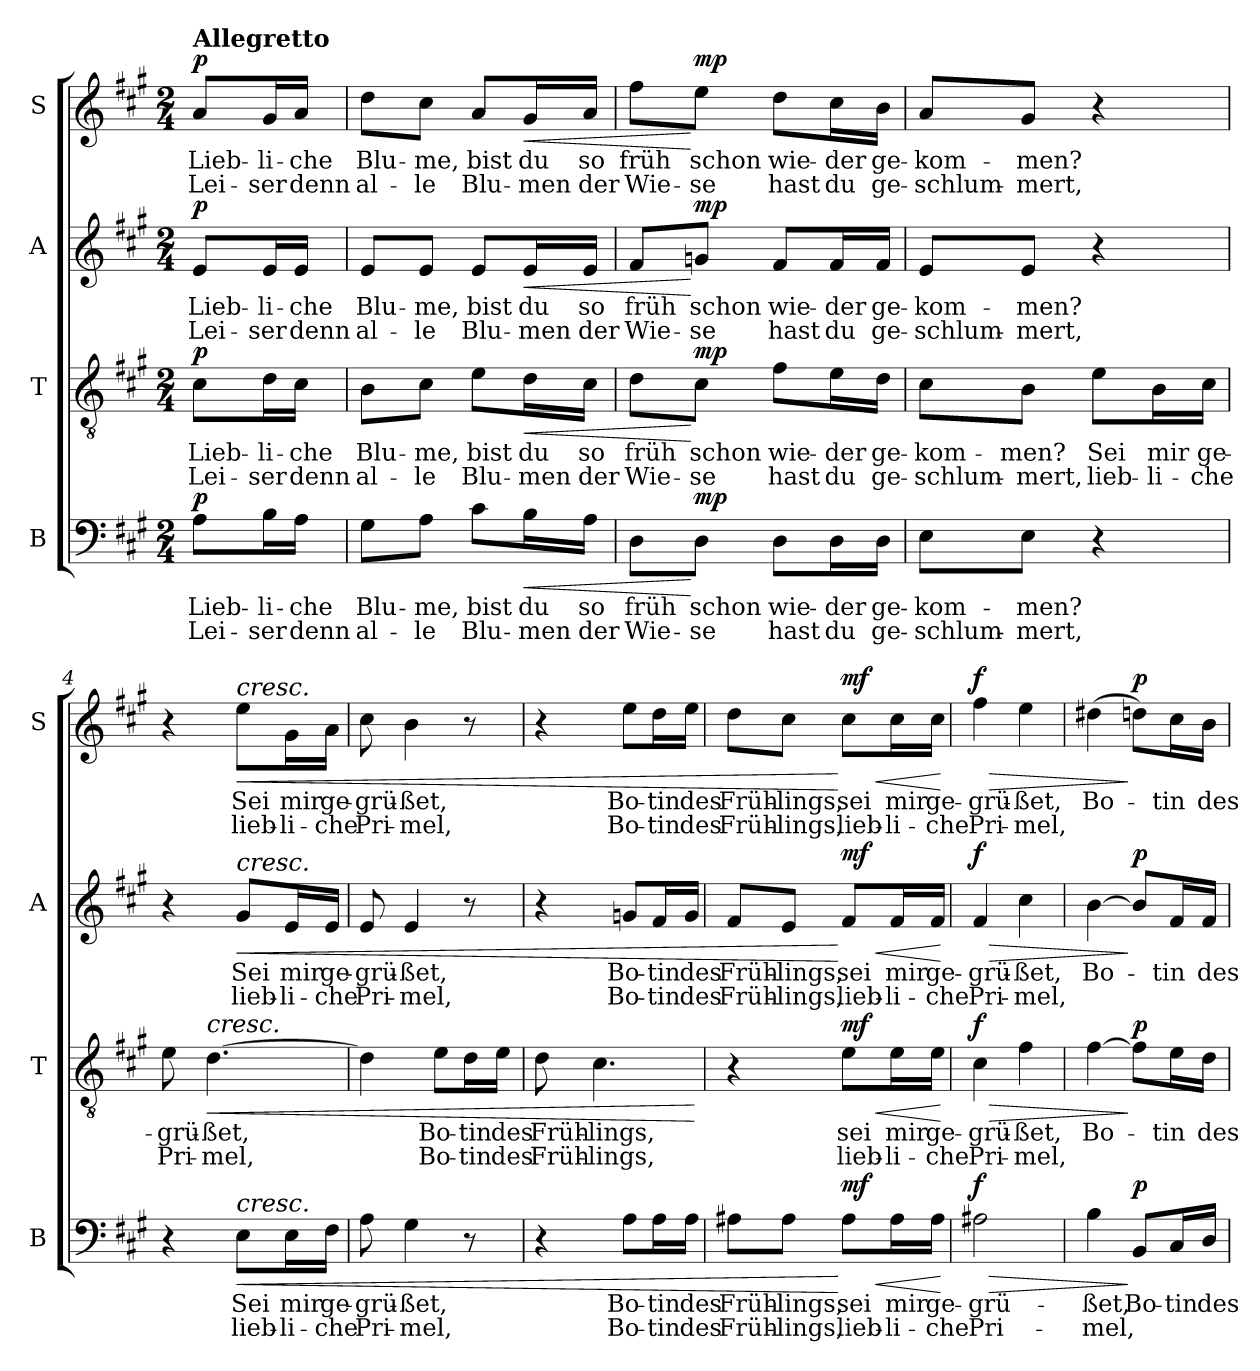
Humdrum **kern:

**kern	**text	**text	**dynam	**kern	**text	**text	**dynam	**kern	**text	**text	**dynam	**kern	**text	**text	**dynam
*part4	*part4	*part4	*part4	*part3	*part3	*part3	*part3	*part2	*part2	*part2	*part2	*part1	*part1	*part1	*part1
*staff4	*staff4	*staff4	*staff4	*staff3	*staff3	*staff3	*staff3	*staff2	*staff2	*staff2	*staff2	*staff1	*staff1	*staff1	*staff1
*I"B	*	*	*	*I"T	*	*	*	*I"A	*	*	*	*I"S	*	*	*
*I'B	*	*	*	*I'T	*	*	*	*I'A	*	*	*	*I'S	*	*	*
*clefF4	*	*	*	*clefGv2	*	*	*	*clefG2	*	*	*	*clefG2	*	*	*
*k[f#c#g#]	*	*	*	*k[f#c#g#]	*	*	*	*k[f#c#g#]	*	*	*	*k[f#c#g#]	*	*	*
*M2/4	*	*	*	*M2/4	*	*	*	*M2/4	*	*	*	*M2/4	*	*	*
*MM60	*	*	*	*MM60	*	*	*	*MM60	*	*	*	*MM60	*	*	*
=	=	=	=	=	=	=	=	=	=	=	=	=	=	=	=
!	!	!	!	!	!	!	!	!	!	!	!	!LO:TX:a:B:t=Allegretto	!	!	!
!	!	!	!LO:DY:a	!	!	!	!LO:DY:a	!	!	!	!LO:DY:a	!	!	!	!LO:DY:a
8A\L	Lieb-	Lei-	p	8c#\L	Lieb-	Lei-	p	8e/L	Lieb-	Lei-	p	8a/L	Lieb-	Lei-	p
16B\L	li-	ser	.	16d\L	li-	ser	.	16e/L	li-	ser	.	16g#/L	li-	ser	.
16A\JJ	che	denn	.	16c#\JJ	che	denn	.	16e/JJ	che	denn	.	16a/JJ	che	denn	.
=1	=1	=1	=1	=1	=1	=1	=1	=1	=1	=1	=1	=1	=1	=1	=1
8G#\L	Blu-	al-	.	8B\L	Blu-	al-	.	8e/L	Blu-	al-	.	8dd\L	Blu-	al-	.
8A\J	me,	le	.	8c#\J	me,	le	.	8e/J	me,	le	.	8cc#\J	me,	le	.
8c#\L	bist	Blu-	.	8e\L	bist	Blu-	.	8e/L	bist	Blu-	.	8a/L	bist	Blu-	.
!	!	!	!LO:HP:b	!	!	!	!LO:HP:b	!	!	!	!LO:HP:b	!	!	!	!LO:HP:b
16B\L	du	men	<	16d\L	du	men	<	16e/L	du	men	<	16g#/L	du	men	<
16A\JJ	so	der	.	16c#\JJ	so	der	.	16e/JJ	so	der	.	16a/JJ	so	der	.
=2	=2	=2	=2	=2	=2	=2	=2	=2	=2	=2	=2	=2	=2	=2	=2
8D\L	früh	Wie-	.	8d\L	früh	Wie-	.	8f#/L	früh	Wie-	.	8ff#\L	früh	Wie-	.
!	!	!	!LO:DY:n=1:a	!	!	!	!LO:DY:n=1:a	!	!	!	!LO:DY:n=1:a	!	!	!	!LO:DY:n=1:a
8D\J	schon	se	[ mp	8c#\J	schon	se	[ mp	8gn/J	schon	se	[ mp	8ee\J	schon	se	[ mp
8D\L	wie-	hast	.	8f#\L	wie-	hast	.	8f#/L	wie-	hast	.	8dd\L	wie-	hast	.
16D\L	der	du	.	16e\L	der	du	.	16f#/L	der	du	.	16cc#\L	der	du	.
16D\JJ	ge-	ge-	.	16d\JJ	ge-	ge-	.	16f#/JJ	ge-	ge-	.	16b\JJ	ge-	ge-	.
=3	=3	=3	=3	=3	=3	=3	=3	=3	=3	=3	=3	=3	=3	=3	=3
8E\L	kom-	schlum-	.	8c#\L	kom-	schlum-	.	8e/L	kom-	schlum-	.	8a/L	kom-	schlum-	.
8E\J	men?	mert,	.	8B\J	men?	mert,	.	8e/J	men?	mert,	.	8g#/J	men?	mert,	.
4r	.	.	.	8e\L	Sei	lieb-	.	4r	.	.	.	4r	.	.	.
.	.	.	.	16B\L	mir	li-	.	.	.	.	.	.	.	.	.
.	.	.	.	16c#\JJ	ge -	che	.	.	.	.	.	.	.	.	.
!!LO:LB:g=z
=4	=4	=4	=4	=4	=4	=4	=4	=4	=4	=4	=4	=4	=4	=4	=4
4r	.	.	.	8e\	grü-	Pri-	.	4r	.	.	.	4r	.	.	.
!	!	!	!	!LO:TX:a:i:t=cresc.	!	!	!	!	!	!	!	!	!	!	!
!	!	!	!	!	!	!	!LO:HP:b	!	!	!	!	!	!	!	!
.	.	.	.	[4.d\	ßet,	mel,	<	.	.	.	.	.	.	.	.
!	!	!	!	!	!	!	!	!	!	!	!	!LO:TX:a:i:t=cresc.	!	!	!
!	!	!	!	!	!	!	!	!LO:TX:a:i:t=cresc.	!	!	!	!	!	!	!
!LO:TX:a:i:t=cresc.	!	!	!	!	!	!	!	!	!	!	!	!	!	!	!
!	!	!	!LO:HP:b	!	!	!	!	!	!	!	!LO:HP:b	!	!	!	!LO:HP:b
8E\L	Sei	lieb-	<	.	.	.	.	8g#/L	Sei	lieb-	<	8ee\L	Sei	lieb-	<
16E\L	mir	li-	.	.	.	.	.	16e/L	mir	li-	.	16g#\L	mir	li-	.
16F#\JJ	ge-	che	.	.	.	.	.	16e/JJ	ge-	che	.	16a\JJ	ge-	che	.
=5	=5	=5	=5	=5	=5	=5	=5	=5	=5	=5	=5	=5	=5	=5	=5
8A\	grü-	Pri-	.	4d\]	.	.	.	8e/	grü-	Pri-	.	8cc#\	grü-	Pri-	.
4G#\	ßet,	mel,	.	.	.	.	.	4e/	ßet,	mel,	.	4b\	ßet,	mel,	.
.	.	.	.	8e\L	Bo-	Bo-	.	.	.	.	.	.	.	.	.
8r	.	.	.	16d\L	tin	tin	.	8r	.	.	.	8r	.	.	.
.	.	.	.	16e\JJ	des	des	.	.	.	.	.	.	.	.	.
=6	=6	=6	=6	=6	=6	=6	=6	=6	=6	=6	=6	=6	=6	=6	=6
4r	.	.	.	8d\	Früh-	Früh-	.	4r	.	.	.	4r	.	.	.
.	.	.	.	4.c#\	lings,	lings,	.	.	.	.	.	.	.	.	.
8A\L	Bo-	Bo-	.	.	.	.	.	8gn/L	Bo-	Bo-	.	8ee\L	Bo-	Bo-	.
16A\L	tin	tin	.	.	.	.	.	16f#/L	tin	tin	.	16dd\L	tin	tin	.
16A\JJ	des	des	.	.	.	.	.	16g/JJ	des	des	.	16ee\JJ	des	des	.
.	.	.	.	.	.	.	[	.	.	.	.	.	.	.	.
=7	=7	=7	=7	=7	=7	=7	=7	=7	=7	=7	=7	=7	=7	=7	=7
8A#X\L	Früh-	Früh-	.	4r	.	.	.	8f#/L	Früh-	Früh-	.	8dd\L	Früh-	Früh-	.
8A#\J	lings,	lings,	.	.	.	.	.	8e/J	lings,	lings,	.	8cc#\J	lings,	lings,	.
!	!	!	!LO:HP:n=1:b	!	!	!	!LO:HP:b	!	!	!	!LO:HP:n=1:b	!	!	!	!LO:HP:n=1:b
!	!	!	!LO:DY:n=1:a	!	!	!	!LO:DY:n=1:a	!	!	!	!LO:DY:n=1:a	!	!	!	!LO:DY:n=1:a
8A#\L	sei	lieb-	[ < mf	8e\L	sei	lieb-	< mf	8f#/L	sei	lieb-	[ < mf	8cc#\L	sei	lieb-	[ < mf
16A#\L	mir	li-	.	16e\L	mir	li-	.	16f#/L	mir	li-	.	16cc#\L	mir	li-	.
16A#\JJ	ge-	che	.	16e\JJ	ge-	che	.	16f#/JJ	ge-	che	.	16cc#\JJ	ge-	che	.
.	.	.	[	.	.	.	[	.	.	.	[	.	.	.	[
=8	=8	=8	=8	=8	=8	=8	=8	=8	=8	=8	=8	=8	=8	=8	=8
!	!	!	!LO:HP:b	!	!	!	!LO:HP:b	!	!	!	!LO:HP:b	!	!	!	!LO:HP:b
!	!	!	!LO:DY:n=1:a	!	!	!	!LO:DY:n=1:a	!	!	!	!LO:DY:n=1:a	!	!	!	!LO:DY:n=1:a
2A#X\	grü-	Pri-	> f	4c#\	grü-	Pri-	> f	4f#/	grü-	Pri-	> f	4ff#\	grü-	Pri-	> f
.	.	.	.	4f#\	ßet,	mel,	.	4cc#\	ßet,	mel,	.	4ee\	ßet,	mel,	.
!!LO:PB:g=z
=9	=9	=9	=9	=9	=9	=9	=9	=9	=9	=9	=9	=9	=9	=9	=9
4B\	-ßet,	-mel,	.	[4f#\	Bo-	.	.	[4b\	Bo-	.	.	(4dd#X\	Bo-	.	.
!	!	!	!LO:DY:n=1:a	!	!	!	!LO:DY:n=1:a	!	!	!	!LO:DY:n=1:a	!	!	!	!LO:DY:n=1:a
8BB/L	Bo-	.	] p	8f#\L]	.	.	] p	8b/L]	.	.	] p	8ddn\L)	.	.	] p
16C#/L	-tin	.	.	16e\L	tin	.	.	16f#/L	tin	.	.	16cc#\L	tin	.	.
16D/JJ	des	.	.	16d\JJ	des	.	.	16f#/JJ	des	.	.	16b\JJ	des	.	.
=	=	=	=	=	=	=	=	=	=	=	=	=	=	=	=
*-	*-	*-	*-	*-	*-	*-	*-	*-	*-	*-	*-	*-	*-	*-	*-
